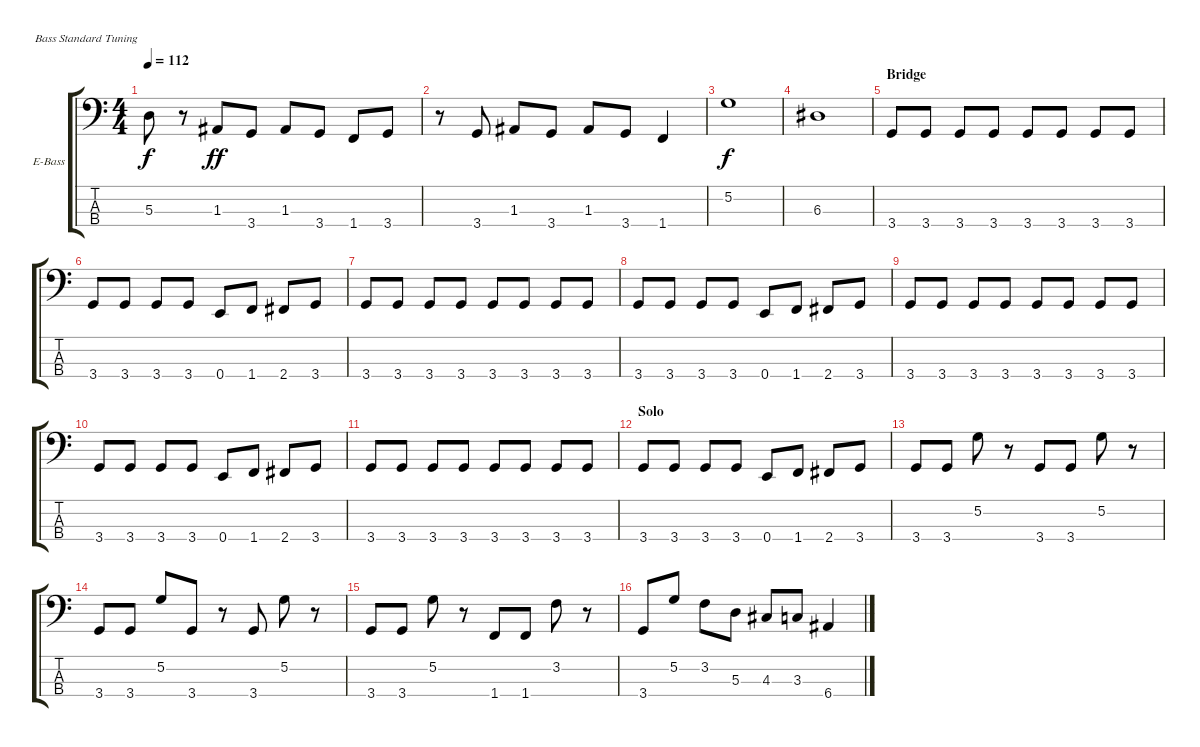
\defaultSystemsLayout 4
\bracketExtendMode groupsimilarinstruments
\firstSystemTrackNameOrientation horizontal
\otherSystemsTrackNameOrientation horizontal
\track ("Metal Bass" "E-Bass") {instrument electricbassfinger}
\staff {score tabs}
\tuning (G2 D2 A1 E1)
\ts (4 4)
\tempo 112
\clef f4
\ks c
5.3.8{dy f} r.8 1.3.8{dy ff} 3.4.8 1.3.8 3.4.8 1.4.8 3.4.8 |
r.8 3.4.8 1.3.8 3.4.8 1.3.8 3.4.8 1.4.4 |
5.2.1{dy f} |
6.3.1 |
\section ("" "Bridge")
3.4.8 3.4.8 3.4.8 3.4.8 3.4.8 3.4.8 3.4.8 3.4.8 |
3.4.8 3.4.8 3.4.8 3.4.8 0.4.8 1.4.8 2.4.8 3.4.8 |
3.4.8 3.4.8 3.4.8 3.4.8 3.4.8 3.4.8 3.4.8 3.4.8 |
3.4.8 3.4.8 3.4.8 3.4.8 0.4.8 1.4.8 2.4.8 3.4.8 |
3.4.8 3.4.8 3.4.8 3.4.8 3.4.8 3.4.8 3.4.8 3.4.8 |
3.4.8 3.4.8 3.4.8 3.4.8 0.4.8 1.4.8 2.4.8 3.4.8 |
3.4.8 3.4.8 3.4.8 3.4.8 3.4.8 3.4.8 3.4.8 3.4.8 |
\section ("" "Solo")
3.4.8 3.4.8 3.4.8 3.4.8 0.4.8 1.4.8 2.4.8 3.4.8 |
3.4.8 3.4.8 5.2.8 r.8 3.4.8 3.4.8 5.2.8 r.8 |
3.4.8 3.4.8 5.2.8 3.4.8 r.8 3.4.8 5.2.8 r.8 |
3.4.8 3.4.8 5.2.8 r.8 1.4.8 1.4.8 3.2.8 r.8 |
3.4.8 5.2.8 3.2.8 5.3.8 4.3.8 3.3.8 6.4.4
